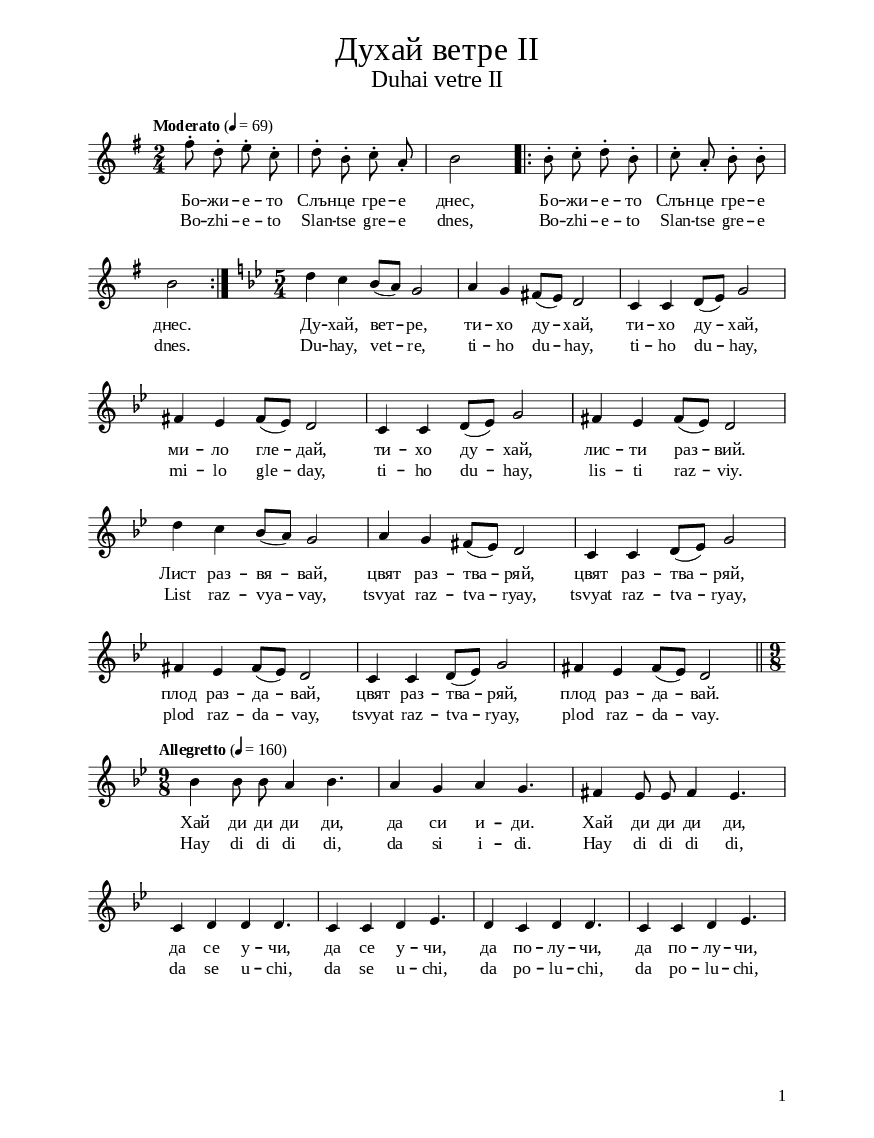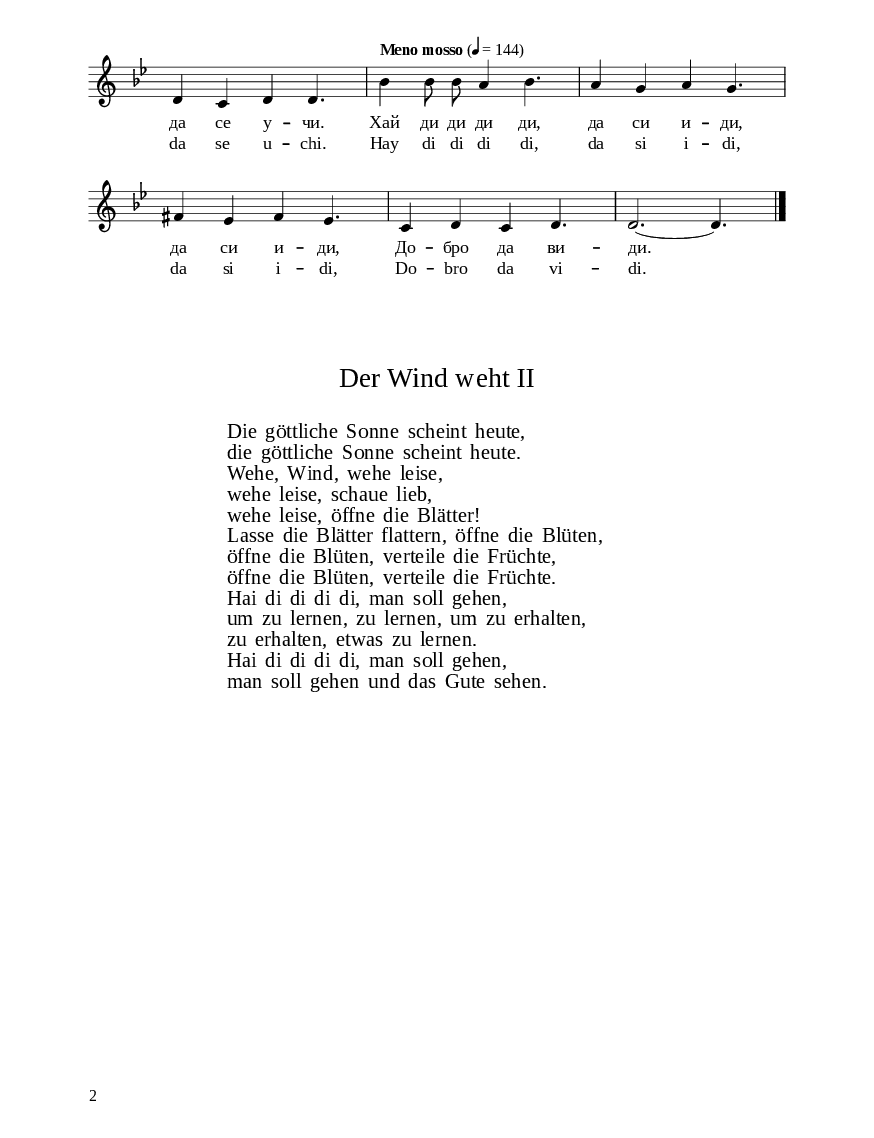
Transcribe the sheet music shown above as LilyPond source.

\version "2.22.1"

% include paper part and global functions
\include "include/globals.ily"

\bookpart {
  \include "include/bookpart-paper.ily"
  \score {
    \include "include/score-layout.ily"

    \new Voice \absolute {
      \clef treble
      \key g \major
      \time 2/4
      \tempoFunc "Moderato" 4 "69"
      \autoBeamOff
      fis''8 -.  d''8 -.  e''8 -.
      c''8 -. | % 2
      d''8 -.  b'8 -.  c''8 -.
      a'8 -.  | % 3
      b'2 \repeat volta 2 {
        | % 4
        b'8 -. c''8 -.  d''8 -.
        b'8 -.  | % 5
        c''8 -. a'8 -.  b'8 -.
        b'8 -.  \break | % 6
        b'2
        | % 7
      }
      \key bes \major \time 5/4  % 7
      d''4 c''4  bes'8 ( [  a'8 ) ]
      g'2 | % 8
      a'4  g'4  fis'8 ( [  es'8 ) ]
      d'2 | % 9
      c'4  c'4  d'8 ( [  es'8 ) ]  g'2
      \break |
      fis'4  es'4  fis'8 ( [  es'8 ) ]
      d'2 | % 11
      c'4  c'4  d'8 ( [  es'8 ) ]  g'2
      | % 12
      fis'4  es'4  fis'8 ( [  es'8 ) ]
      d'2 \break | % 13
      d''4 c''4  bes'8 ( [  a'8 ) ]
      g'2 | % 14
      a'4  g'4  fis'8 ( [  es'8 ) ]
      d'2 | % 15
      c'4  c'4  d'8 ( [  es'8 ) ]  g'2
      \break | % 16
      fis'4  es'4  fis'8 ( [  es'8 ) ]
      d'2 | % 17
      c'4  c'4  d'8 ( [  es'8 ) ]  g'2
      | % 18
      fis'4  es'4  fis'8 ( [  es'8 ) ]
      d'2 \bar "||"
      \break | % 19
      \time 9/8  | % 19
      | % 19
   \tempoFunc "Allegretto" 4 "160"
      bes'4 bes'8 bes'8  a'4
      bes'4. |
      a'4  g'4  a'4  g'4. | % 21
      fis'4  es'8  es'8  fis'4  es'4.
      \break | % 22
      c'4  d'4  d'4  d'4. | % 23
      c'4  c'4  d'4  es'4. | % 24
      d'4  c'4  d'4  d'4. | % 25
      c'4  c'4  d'4  es'4. \pageBreak | % 26
      d'4  c'4  d'4  d'4. | % 27
   \tempoFunc "Meno mosso" 4 "144"
      bes'4 bes'8 bes'8  a'4
      bes'4. | % 28
      a'4  g'4  a'4  g'4. \break | % 29
      fis'4  es'4  fis'4  es'4. |
      c'4  d'4  c'4  d'4. | % 31
      d'2. ~  d'4. \bar "|."
    }

    \addlyrics { Бо -- жи -- е -- то Слън -- це гре --
      е днес, Бо -- жи -- е -- то Слън --
      це гре -- е днес. Ду -- хай, вет
      -- ре, ти -- хо ду  -- хай, ти
      -- хо ду  -- хай, ми -- ло гле
      -- дай, ти -- хо ду  -- хай,
      лис -- ти раз  -- вий. Лист раз
      -- вя  -- вай, цвят раз -- тва
      -- ряй, цвят раз -- тва  --
      ряй, плод раз -- да  -- вай,
      цвят раз -- тва  -- ряй, плод
      раз -- да  -- вай. Хай ди ди ди
      ди, да си и -- ди. Хай ди ди ди
      ди, да се у -- чи, да се у -- чи,
      да по -- лу -- чи, да по -- лу --
      чи, да се у -- чи. Хай ди ди ди
      ди, да си и -- ди, да си и -- ди,
      До -- бро да ви -- ди.}
    \addlyrics {      Bo -- zhi -- e -- to Slan -- tse gre --
      e dnes, Bo -- zhi -- e -- to Slan --
      tse gre -- e dnes. Du -- hay, vet
      -- re, ti -- ho du  -- hay, ti
      -- ho du  -- hay, mi -- lo gle
      -- day, ti -- ho du  -- hay,
      lis -- ti raz  -- viy. List raz
      -- vya  -- vay, tsvyat raz -- tva
      -- ryay, tsvyat raz -- tva  --
      ryay, plod raz -- da  -- vay,
      tsvyat raz -- tva  -- ryay, plod
      raz -- da  -- vay. Hay di di di
      di, da si i -- di. Hay di di di
      di, da se u -- chi, da se u -- chi,
      da po -- lu -- chi, da po -- lu --
      chi, da se u -- chi. Hay di di di
      di, da si i -- di, da si i -- di,
      Do -- bro da vi -- di.}

    \header {
      title = \titleFunc "Духай ветре II" "Duhai vetre II"
    }

    \midi{}

  } % score

  \markup \empty-two

  % include foreign translation(s) of the song
  \version "2.22.1"

\markup \fill-line { \fontsize #deTitleFontSize "Der Wind weht II" }
\markup \null
\markup \null
\markup \fontsize #deCoupletFontSize {
    \hspace #12
    \override #`(baseline-skip . ,deCoupletBaselineSkip)
    \column {
    \line { " " }

 \line { " "Die göttliche Sonne scheint heute, }

 \line { " "die göttliche Sonne scheint heute.}

 \line { " "Wehe, Wind, wehe leise, }

 \line { " "wehe leise, schaue lieb,}

 \line { " "wehe leise, öffne die Blätter!}

 \line { " "Lasse die Blätter flattern, öffne die Blüten, }

 \line { " "öffne die Blüten, verteile die Früchte,}

 \line { " "öffne die Blüten, verteile die Früchte.}

 \line { " "Hai di di di di, man soll gehen, }
 \line { " " um zu lernen, zu lernen, um zu erhalten,}

 \line { " "zu erhalten, etwas zu lernen.}

 \line { " "Hai di di di di, man soll gehen, }

 \line { " "man soll gehen und das Gute sehen.}

  }
}


} % bookpart

% Più mosso
%
